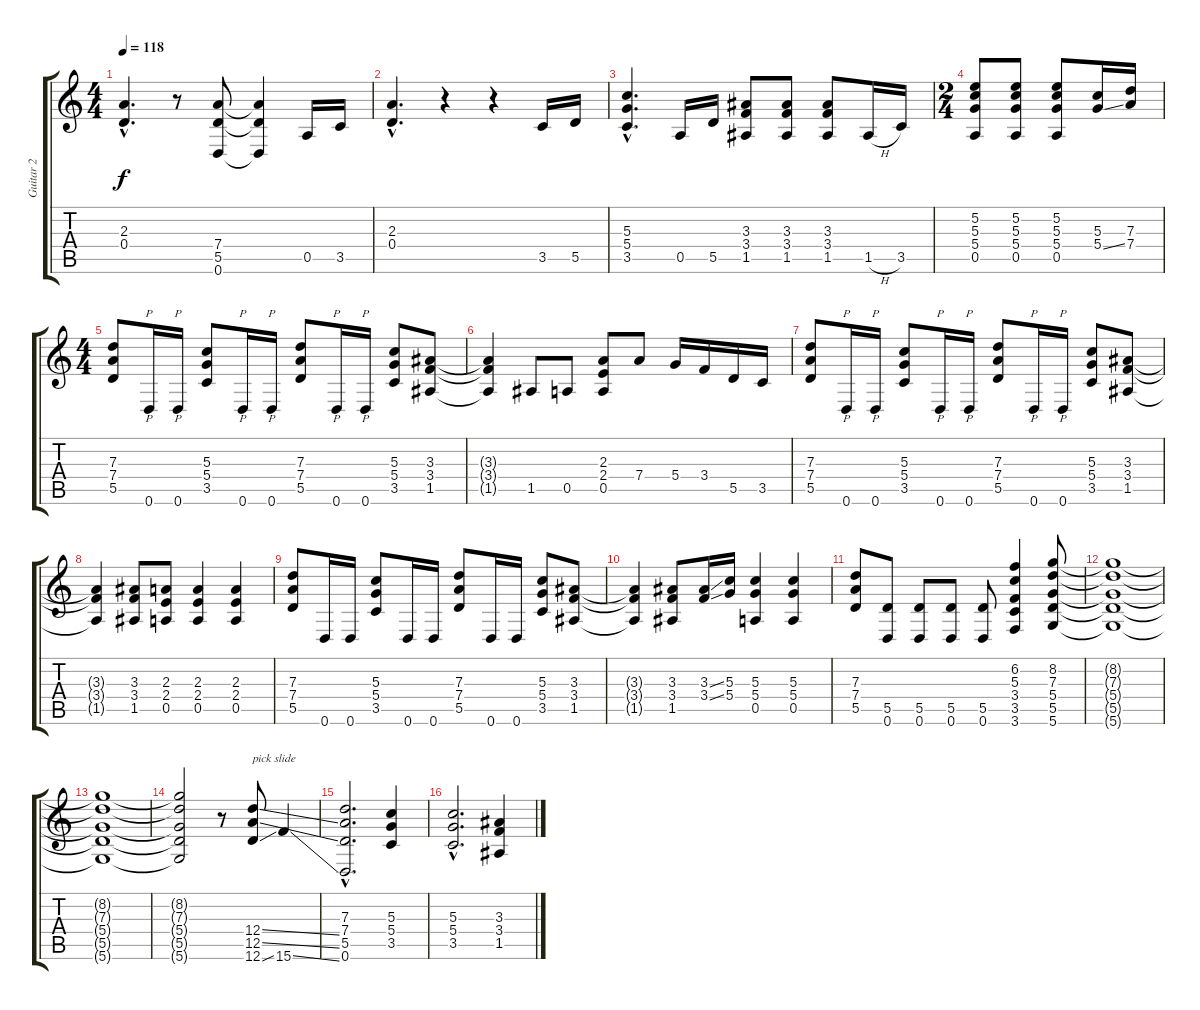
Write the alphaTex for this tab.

\track ("Guitar 2" "Guitar 2") {instrument distortionguitar}
\staff {score tabs}
\tuning (E4 B3 G3 D3 A2 D2) {hide}
\ts (4 4)
\tempo 118
\clef g2
\ks c
(2.3{hac} 0.4{hac}).4{d dy f} r.8 (7.4 5.5 0.6).8 (7.4{t} 5.5{t} 0.6{t}).4 0.5.16 3.5.16 |
(2.3{hac} 0.4{hac}).4{d} r.4 r.4 3.5.16 5.5.16 |
(5.3{hac} 5.4{hac} 3.5{hac}).4{d} 0.5.16 5.5.16 (3.3 3.4 1.5).8 (3.3 3.4 1.5).8 (3.3 3.4 1.5).8 1.5{h}.16 3.5.16 |
\ts (2 4)
(5.2 5.3 5.4 0.5).8 (5.2 5.3 5.4 0.5).8 (5.2 5.3 5.4 0.5).8 (5.3 5.4{ss}).16 (7.3 7.4).16 |
\ts (4 4)
(7.3 7.4 5.5).8 0.6.16{p} 0.6.16{p} (5.3 5.4 3.5).8 0.6.16{p} 0.6.16{p} (7.3 7.4 5.5).8 0.6.16{p} 0.6.16{p} (5.3 5.4 3.5).8 (3.3 3.4 1.5).8 |
(3.3{t} 3.4{t} 1.5{t}).4 1.5.8 0.5.8 (2.3 2.4 0.5).8 7.4.8 5.4.16 3.4.16 5.5.16 3.5.16 |
(7.3 7.4 5.5).8 0.6.16{p} 0.6.16{p} (5.3 5.4 3.5).8 0.6.16{p} 0.6.16{p} (7.3 7.4 5.5).8 0.6.16{p} 0.6.16{p} (5.3 5.4 3.5).8 (3.3 3.4 1.5).8 |
(3.3{t} 3.4{t} 1.5{t}).4 (3.3 3.4 1.5).8 (2.3 2.4 0.5).8 (2.3 2.4 0.5).4 (2.3 2.4 0.5).4 |
(7.3 7.4 5.5).8 0.6.16 0.6.16 (5.3 5.4 3.5).8 0.6.16 0.6.16 (7.3 7.4 5.5).8 0.6.16 0.6.16 (5.3 5.4 3.5).8 (3.3 3.4 1.5).8 |
(3.3{t} 3.4{t} 1.5{t}).4 (3.3 3.4 1.5).8 (3.3{ss} 3.4{ss}).16 (5.3 5.4).16 (5.3 5.4 0.5).4 (5.3 5.4 0.5).4 |
(7.3 7.4 5.5).8 (5.5 0.6).8 (5.5 0.6).8 (5.5 0.6).8 (5.5 0.6).8 (6.2 5.3 3.4 3.5 3.6).4 (8.2 7.3 5.4 5.5 5.6).8 |
(8.2{t} 7.3{t} 5.4{t} 5.5{t} 5.6{t}).1 |
(8.2{t} 7.3{t} 5.4{t} 5.5{t} 5.6{t}).1 |
(8.2{t} 7.3{t} 5.4{t} 5.5{t} 5.6{t}).2 r.8 (12.4{ss} 12.5{ss} 12.6{ss}).8{txt "pick slide"} 15.6{ss}.4 |
(7.3{hac} 7.4{hac} 5.5{hac} 0.6{hac}).2{d} (5.3 5.4 3.5).4 |
(5.3{hac} 5.4{hac} 3.5{hac}).2{d} (3.3 3.4 1.5).4
